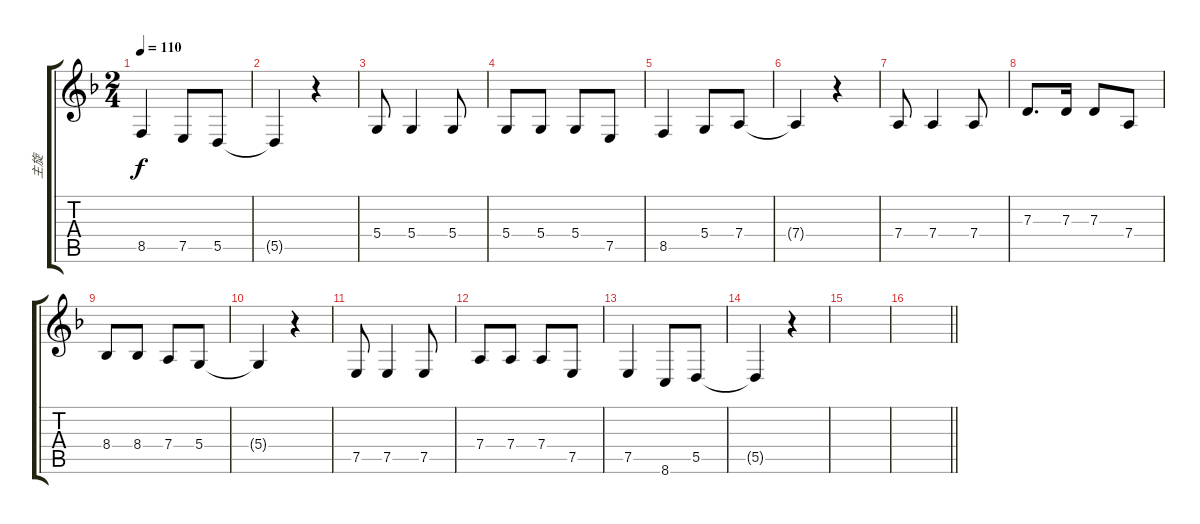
\track ("主旋" "主旋") {instrument tangoaccordion}
\staff {score tabs}
\tuning (E4 B3 G3 D3 A2 E2) {hide}
\ts (2 4)
\tempo 110
\clef g2
\ks dminor
8.5.4{dy f} 7.5.8 5.5.8 |
5.5{t}.4 r.4 |
5.4.8 5.4.4 5.4.8 |
5.4.8 5.4.8 5.4.8 7.5.8 |
8.5.4 5.4.8 7.4.8 |
7.4{t}.4 r.4 |
7.4.8 7.4.4 7.4.8 |
7.3.8{d} 7.3.16 7.3.8 7.4.8 |
8.4.8 8.4.8 7.4.8 5.4.8 |
5.4{t}.4 r.4 |
7.5.8 7.5.4 7.5.8 |
7.4.8 7.4.8 7.4.8 7.5.8 |
7.5.4 8.6.8 5.5.8 |
5.5{t}.4 r.4 |
|
\barLineRight lightlight
